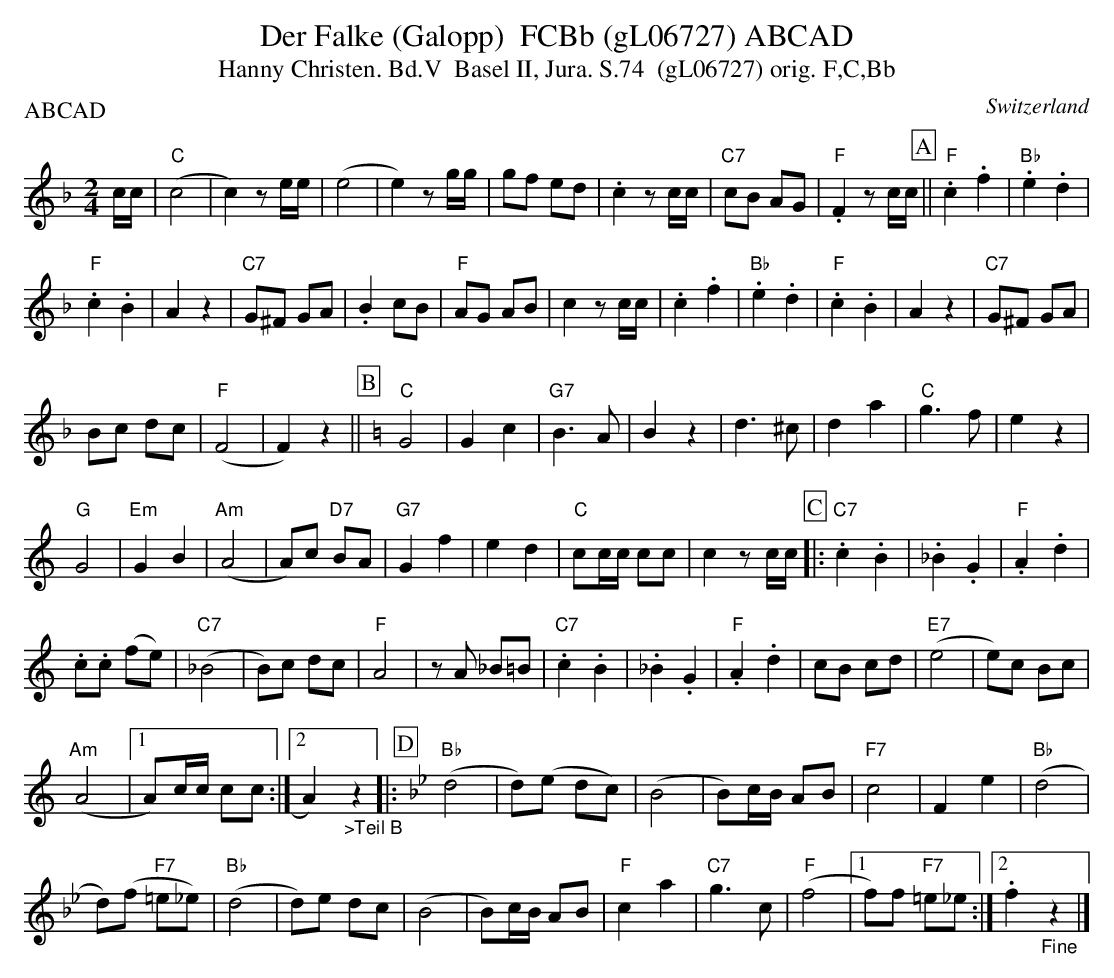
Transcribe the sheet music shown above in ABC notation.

X:1
T:Der Falke (Galopp)  FCBb (gL06727) ABCAD
T:Hanny Christen. Bd.V  Basel II, Jura. S.74  (gL06727) orig. F,C,Bb
P:ABCAD
M:2/4
L:1/8
O:Switzerland
K:F major
c/c/ | ("C"c4 | c2 )ze/e/ | (e4 | e2)zg/g/ | gf ed | .c2zc/c/ | "C7"cB AG  | "F".F2zc/c/ [P:A] || "F".c2.f2 |  "Bb".e2 .d2 |
"F".c2.B2 | A2z2 | "C7"G^F GA | .B2cB | "F"AG AB | c2zc/c/ | .c2.f2 | "Bb".e2.d2 | "F".c2.B2 | A2z2  | "C7"G^F GA |
Bc dc | ("F"F4 | F2)z2 || [P:B] [K:C] "C"G4 | G2c2 | "G7"B3A | B2z2 | d3^c | d2a2 | "C"g3f | e2z2 |
"G"G4 | "Em"G2B2 | ("Am"A4 | A)c "D7"BA | "G7"G2f2 | e2d2 | "C"cc/c/ cc | c2zc/c/ [P:C] |: "C7".c2.B2  | ._B2.G2 | "F".A2.d2 |
.c.c (fe) | ("C7"_B4 | B)c dc | "F"A4 | zA _B=B | "C7".c2.B2 | ._B2.G2 | "F".A2.d2 | cB cd | ("E7"e4 | e)c Bc |
("Am"A4 |1 A)c/c/ cc :|2 A2) "_>Teil B"z2 |: [P:D] [K:Bb]  ("Bb"d4 | d)(e dc)  | (B4 | B)c/B/ AB | "F7"c4 | F2 e2 | ("Bb"d4 |
d)(f "F7"=e_e) | ("Bb"d4 | d)e dc | (B4 | B)c/B/ AB | "F"c2a2 | "C7"g3c | ("F"f4 |1 f)f "F7"=e_e :|2 .f2"_Fine"z2 |]
